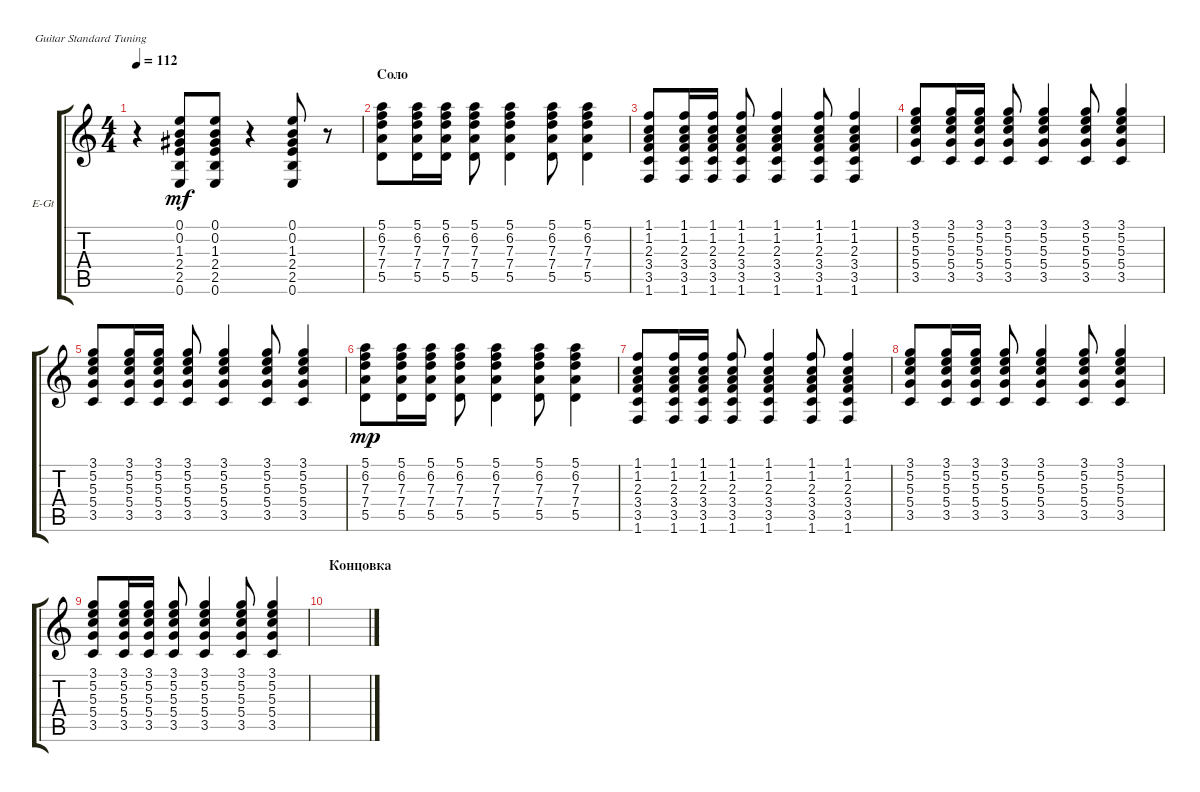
\defaultSystemsLayout 4
\bracketExtendMode groupsimilarinstruments
\firstSystemTrackNameOrientation horizontal
\otherSystemsTrackNameOrientation horizontal
\track ("Electric Guitar" "E-Gt") {instrument electricguitarclean}
\staff {score tabs}
\tuning (E4 B3 G3 D3 A2 E2)
\ts (4 4)
\tempo 112
\clef g2
\ks c
r.4{dy mf} (0.6 0.1 0.2 1.3 2.4 2.5).8 (0.6 0.1 0.2 1.3 2.4 2.5).8 r.4 (0.6 0.1 0.2 1.3 2.4 2.5).8 r.8 |
\section ("" "Соло")
(5.5 7.4 7.3 5.1 6.2).8 (5.5 7.4 7.3 5.1 6.2).16 (5.5 7.4 7.3 5.1 6.2).16 (5.5 7.4 7.3 5.1 6.2).8 (5.5 7.4 7.3 5.1 6.2).4 (5.5 7.4 7.3 5.1 6.2).8 (5.5 7.4 7.3 5.1 6.2).4 |
(1.6 3.5 3.4 2.3 1.1 1.2).8 (1.6 1.1 1.2 2.3 3.4 3.5).16 (1.6 1.1 1.2 2.3 3.4 3.5).16 (1.6 1.1 1.2 2.3 3.5 3.4).8 (1.6 1.2 1.1 2.3 3.4 3.5).4 (1.6 1.1 1.2 2.3 3.4 3.5).8 (1.6 1.1 1.2 2.3 3.4 3.5).4 |
(3.5 3.1 5.2 5.3 5.4).8 (3.5 3.1 5.2 5.3 5.4).16 (3.5 3.1 5.2 5.3 5.4).16 (3.5 3.1 5.2 5.3 5.4).8 (3.5 3.1 5.2 5.3 5.4).4 (3.5 3.1 5.2 5.3 5.4).8 (3.5 3.1 5.2 5.3 5.4).4 |
(3.5 3.1 5.2 5.3 5.4).8 (3.5 3.1 5.2 5.3 5.4).16 (3.5 3.1 5.2 5.3 5.4).16 (3.5 3.1 5.2 5.3 5.4).8 (3.5 3.1 5.2 5.3 5.4).4 (3.5 3.1 5.2 5.3 5.4).8 (3.5 3.1 5.2 5.3 5.4).4 |
(5.5 7.4 7.3 5.1 6.2).8{dy mp} (5.5 7.4 7.3 5.1 6.2).16 (5.5 7.4 7.3 5.1 6.2).16 (5.5 7.4 7.3 5.1 6.2).8 (5.5 7.4 7.3 5.1 6.2).4 (5.5 7.4 7.3 5.1 6.2).8 (5.5 7.4 7.3 5.1 6.2).4 |
(1.6 3.5 3.4 2.3 1.1 1.2).8 (1.6 1.1 1.2 2.3 3.4 3.5).16 (1.6 1.1 1.2 2.3 3.4 3.5).16 (1.6 1.1 1.2 2.3 3.5 3.4).8 (1.6 1.2 1.1 2.3 3.4 3.5).4 (1.6 1.1 1.2 2.3 3.4 3.5).8 (1.6 1.1 1.2 2.3 3.4 3.5).4 |
(3.5 3.1 5.2 5.3 5.4).8 (3.5 3.1 5.2 5.3 5.4).16 (3.5 3.1 5.2 5.3 5.4).16 (3.5 3.1 5.2 5.3 5.4).8 (3.5 3.1 5.2 5.3 5.4).4 (3.5 3.1 5.2 5.3 5.4).8 (3.5 3.1 5.2 5.3 5.4).4 |
(3.5 3.1 5.2 5.3 5.4).8 (3.5 3.1 5.2 5.3 5.4).16 (3.5 3.1 5.2 5.3 5.4).16 (3.5 3.1 5.2 5.3 5.4).8 (3.5 3.1 5.2 5.3 5.4).4 (3.5 3.1 5.2 5.3 5.4).8 (3.5 3.1 5.2 5.3 5.4).4 |
\section ("" "Концовка")
